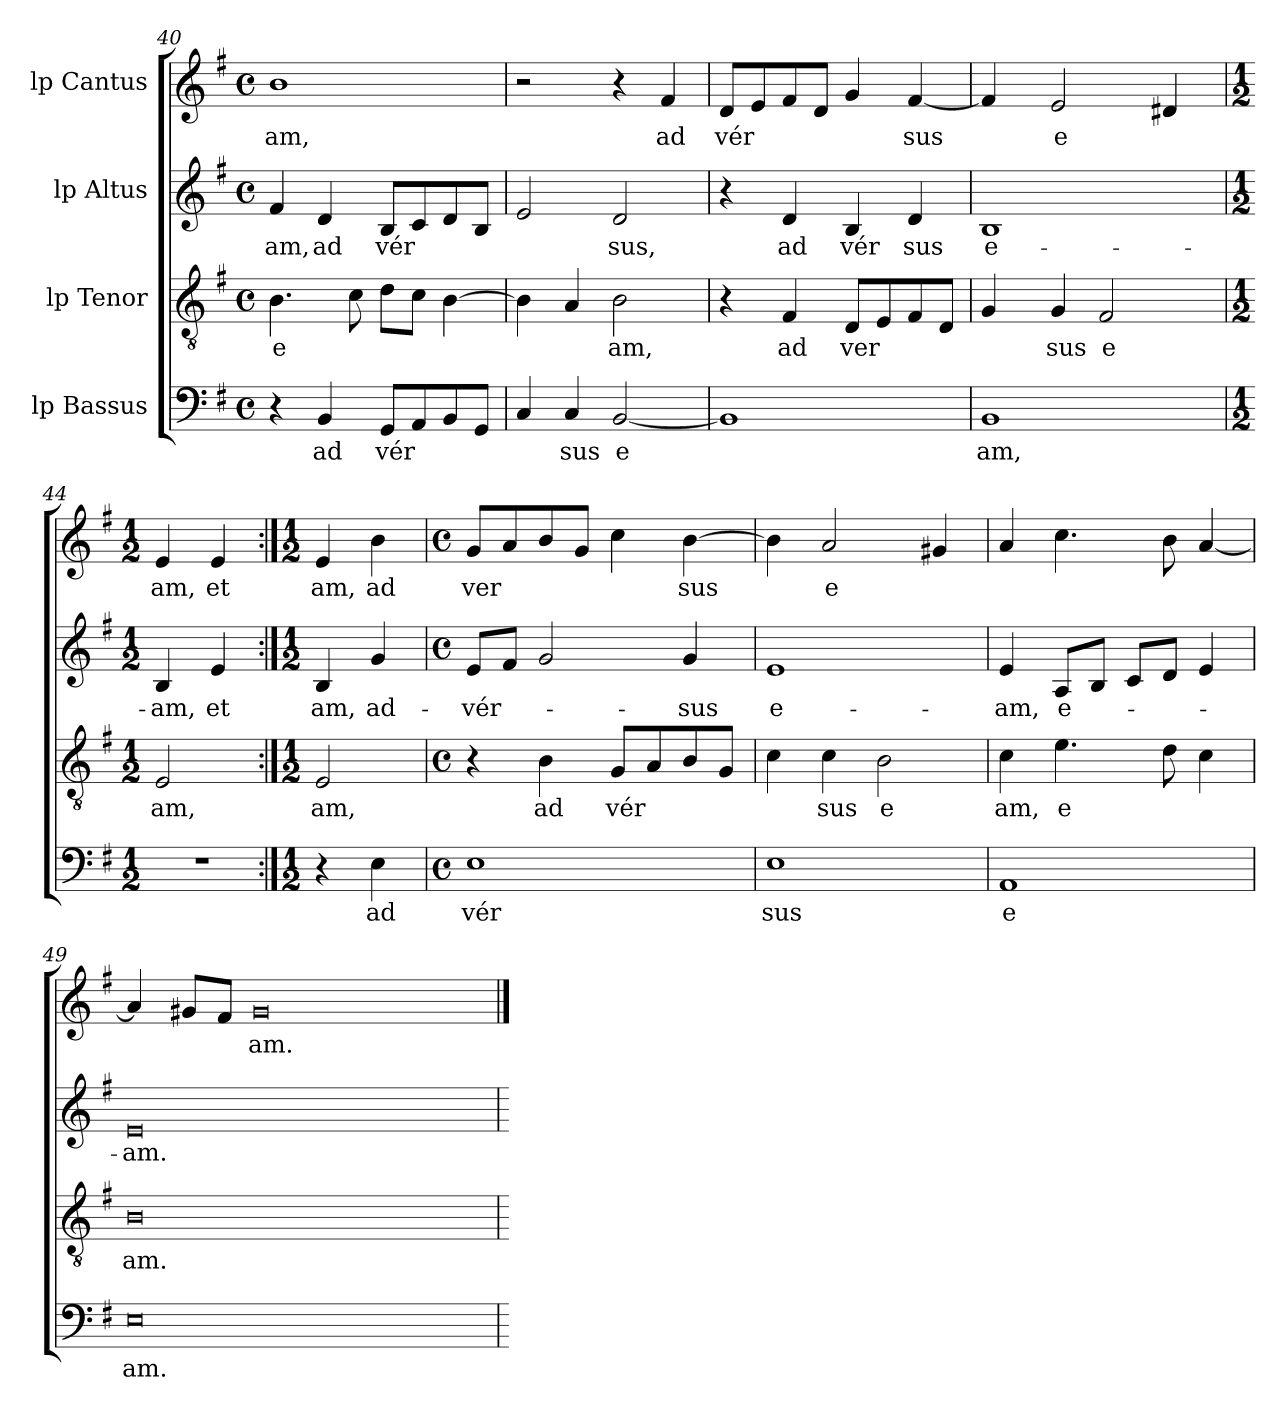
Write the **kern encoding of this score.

**kern	**text	**kern	**text	**kern	**text	**kern	**text
*part4	*part4	*part3	*part3	*part2	*part2	*part1	*part1
*staff4	*staff4	*staff3	*staff3	*staff2	*staff2	*staff1	*staff1
*I"lp Bassus	*	*I"lp Tenor	*	*I"lp Altus	*	*I"lp Cantus	*
*clefF4	*	*clefGv2	*	*clefG2	*	*clefG2	*
*k[f#]	*	*k[f#]	*	*k[f#]	*	*k[f#]	*
*G:	*	*G:	*	*G:	*	*G:	*
*M4/4	*	*M4/4	*	*M4/4	*	*M4/4	*
*met(c)	*	*met(c)	*	*met(c)	*	*met(c)	*
=40	=40	=40	=40	=40	=40	=40	=40
!	!	!	!LO:LY:b:cj	!	!LO:LY:b:cj	!	!LO:LY:b:cj
4r	.	4.B\	e	4f#/	am,	1b	am,
!	!LO:LY:b:cj	!	!	!	!LO:LY:b:cj	!	!
4BB/	ad	.	.	4d/	ad	.	.
.	.	8c\	.	.	.	.	.
!	!LO:LY:b	!	!	!	!LO:LY:b	!	!
8GG/L	vér	8d\L	.	8B/L	vér	.	.
8AA/	.	8c\J	.	8c/	.	.	.
8BB/	.	[>4B\	.	8d/	.	.	.
8GG/J	.	.	.	8B/J	.	.	.
=41	=41	=41	=41	=41	=41	=41	=41
4C/	.	4B\]	.	2e/	.	2r	.
!	!LO:LY:b:cj	!	!	!	!	!	!
4C/	sus	4A/	.	.	.	.	.
!	!LO:LY:b:cj	!	!LO:LY:b:cj	!	!LO:LY:b:cj	!	!
[<2BB/	e	2B\	am,	2d/	sus,	4r	.
!	!	!	!	!	!	!	!LO:LY:b:cj
.	.	.	.	.	.	4f#/	ad
=42	=42	=42	=42	=42	=42	=42	=42
!	!	!	!	!	!	!	!LO:LY:b
1BB]	.	4r	.	4r	.	8d/L	vér
.	.	.	.	.	.	8e/	.
!	!	!	!LO:LY:b:cj	!	!LO:LY:b:cj	!	!
.	.	4F#/	ad	4d/	ad	8f#/	.
.	.	.	.	.	.	8d/J	.
!	!	!	!LO:LY:b	!	!LO:LY:b:cj	!	!
.	.	8D/L	ver	4B/	vér	4g/	.
.	.	8E/	.	.	.	.	.
!	!	!	!	!	!LO:LY:b:cj	!	!LO:LY:b:cj
.	.	8F#/	.	4d/	sus	[>4f#/	sus
.	.	8D/J	.	.	.	.	.
!!LO:LB:g=z
=43	=43	=43	=43	=43	=43	=43	=43
!	!LO:LY:b:cj	!	!	!	!LO:LY:b:cj	!	!
*	*	*	*	*^	*	*	*
1BB	am,	4G/	.	1B	8ryy	e-	4f#/]	.
.	.	.	.	.	64ryy	.	.	.
.	.	.	.	.	2ryy	.	.	.
!	!	!	!LO:LY:b:cj	!	!	!	!	!LO:LY:b:cj
.	.	4G/	sus	.	.	.	2e/	e
!	!	!	!LO:LY:b:cj	!	!	!	!	!
.	.	2F#/	e	.	.	.	.	.
.	.	.	.	.	4ryy	.	.	.
.	.	.	.	.	.	.	4d#X/	.
.	.	.	.	.	16..ryy	.	.	.
*	*	*	*	*v	*v	*	*	*
=44	=44	=44	=44	=44	=44	=44	=44
*M1/2	*	*M1/2	*	*M1/2	*	*M1/2	*
*	*	*	*	*^	*	*	*
!LO:N:vis=1	!	!	!LO:LY:b:cj	!	!	!LO:LY:b:cj	!	!LO:LY:b:cj
*	*	*	*	*v	*v	*	*	*
2r	.	2E/	am,	4B/	-am,	4e/	am,
!	!	!	!	!	!LO:LY:b:cj	!	!LO:LY:b:cj
.	.	.	.	4e/	et	4e/	et
=45:|!	=45:|!	=45:|!	=45:|!	=45:|!	=45:|!	=45:|!	=45:|!
*M1/2	*	*M1/2	*	*M1/2	*	*M1/2	*
!	!	!	!LO:LY:b:cj	!	!LO:LY:b:cj	!	!LO:LY:b:cj
4r	.	2E/	am,	4B/	am,	4e/	am,
!	!LO:LY:b:cj	!	!	!	!LO:LY:b:cj	!	!LO:LY:b:cj
4E\	ad	.	.	4g/	ad-	4b\	ad
=46	=46	=46	=46	=46	=46	=46	=46
*M4/4	*	*M4/4	*	*M4/4	*	*M4/4	*
*met(c)	*	*met(c)	*	*met(c)	*	*met(c)	*
!	!LO:LY:b:cj	!	!	!	!LO:LY:b	!	!LO:LY:b
1E	vér	4r	.	8e/L	-vér-	8g/L	ver
.	.	.	.	8f#/J	.	8a/	.
!	!	!	!LO:LY:b:cj	!	!	!	!
.	.	4B\	ad	2g/	.	8b/	.
.	.	.	.	.	.	8g/J	.
!	!	!	!LO:LY:b	!	!	!	!
.	.	8G/L	vér	.	.	4cc\	.
.	.	8A/	.	.	.	.	.
!	!	!	!	!	!LO:LY:b:cj	!	!LO:LY:b:cj
.	.	8B/	.	4g/	-sus	[>4b\	sus
.	.	8G/J	.	.	.	.	.
=47	=47	=47	=47	=47	=47	=47	=47
!	!LO:LY:b:cj	!	!	!	!LO:LY:b:cj	!	!
1E	sus	4c\	.	1e	e-	4b\]	.
!	!	!	!LO:LY:b:cj	!	!	!	!LO:LY:b:cj
.	.	4c\	sus	.	.	2a/	e
!	!	!	!LO:LY:b:cj	!	!	!	!
.	.	2B\	e	.	.	.	.
.	.	.	.	.	.	4g#X/	.
=48	=48	=48	=48	=48	=48	=48	=48
!	!LO:LY:b:cj	!	!LO:LY:b:cj	!	!LO:LY:b:cj	!	!
1AA	e	4c\	am,	4e/	-am,	4a/	.
!	!	!	!LO:LY:b:cj	!	!LO:LY:b:cj	!	!
.	.	4.e\	e	8A/L	e-	4.cc\	.
.	.	.	.	8B/J	.	.	.
.	.	.	.	8c/L	.	.	.
.	.	8d\	.	8d/J	.	8b\	.
.	.	4c\	.	4e/	.	[<4a/	.
=49	=49	=49	=49	=49	=49	=49	=49
!	!LO:LY:b:cj	!	!LO:LY:b:cj	!	!LO:LY:b:cj	!	!
0E	am.	0B	am.	0e	-am.	4a/]	.
.	.	.	.	.	.	8g#X/L	.
.	.	.	.	.	.	8f#/J	.
!	!	!	!	!	!	!	!LO:LY:b:cj
.	.	.	.	.	.	0g#	am.
2ryy	.	2ryy	.	2ryy	.	.	.
=	==	=	==	=	==	==	==
*-	*-	*-	*-	*-	*-	*-	*-
